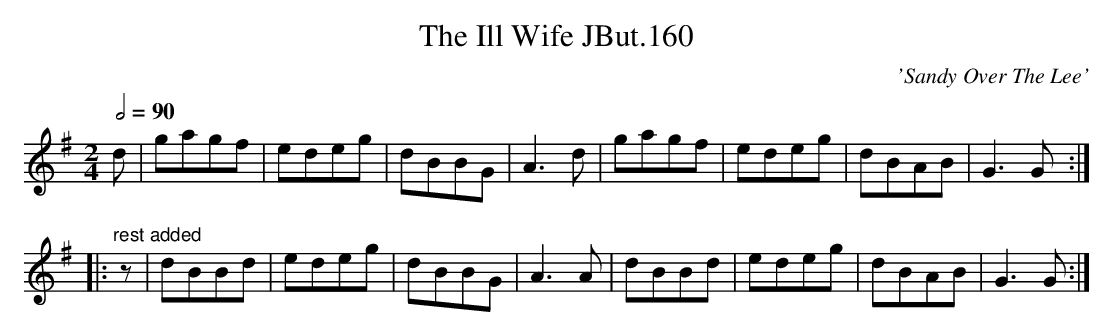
X:1
T:Ill Wife JBut.160, The
C:'Sandy Over The Lee'
M:2/4
L:1/8
Q:2/4=90
K:G
d | gagf | edeg | dBBG | A3d |\
gagf | edeg | dBAB | G3G :|
|:"rest added"z| dBBd | edeg | dBBG | A3A |\
dBBd | edeg | dBAB | G3G :|
